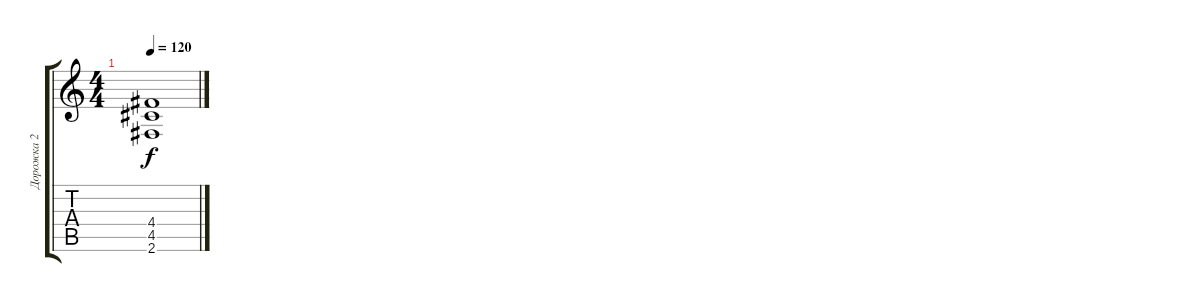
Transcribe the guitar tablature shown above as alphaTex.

\track ("Дорожка 2" "Дорожка 2") {solo instrument overdrivenguitar}
\staff {score tabs}
\tuning (E4 B3 G3 D3 A2 E2) {hide}
\ts (4 4)
\tempo 120
\clef g2
\ks c
(4.4 4.5 2.6).1{dy f}
